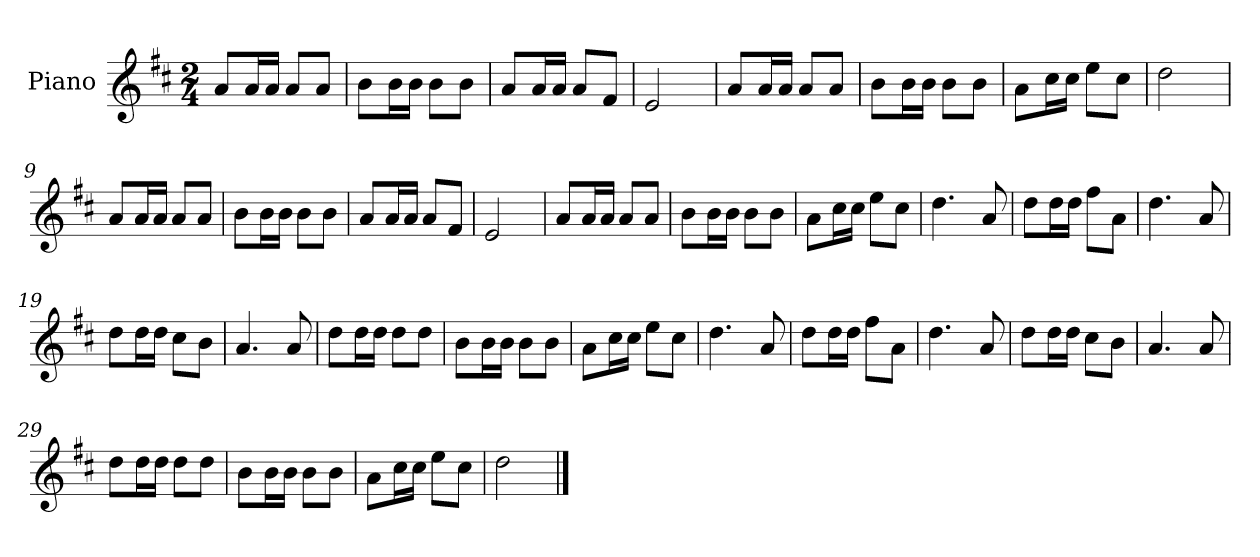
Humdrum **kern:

**kern
*part1
*staff1
*I"Piano
*I'Pno
*clefG2
*k[f#c#]
*M2/4
=1
8a/L
16a/L
16a/JJ
8a/L
8a/J
=2
8b\L
16b\L
16b\JJ
8b\L
8b\J
=3
8a/L
16a/L
16a/JJ
8a/L
8f#/J
=4
2e/
=5
8a/L
16a/L
16a/JJ
8a/L
8a/J
=6
8b\L
16b\L
16b\JJ
8b\L
8b\J
=7
8a\L
16cc#\L
16cc#\JJ
8ee\L
8cc#\J
=8
2dd\
=9
8a/L
16a/L
16a/JJ
8a/L
8a/J
=10
8b\L
16b\L
16b\JJ
8b\L
8b\J
=11
8a/L
16a/L
16a/JJ
8a/L
8f#/J
=12
2e/
=13
8a/L
16a/L
16a/JJ
8a/L
8a/J
=14
8b\L
16b\L
16b\JJ
8b\L
8b\J
=15
8a\L
16cc#\L
16cc#\JJ
8ee\L
8cc#\J
=16
4.dd\
8a/
=17
8dd\L
16dd\L
16dd\JJ
8ff#\L
8a\J
=18
4.dd\
8a/
=19
8dd\L
16dd\L
16dd\JJ
8cc#\L
8b\J
=20
4.a/
8a/
=21
8dd\L
16dd\L
16dd\JJ
8dd\L
8dd\J
=22
8b\L
16b\L
16b\JJ
8b\L
8b\J
=23
8a\L
16cc#\L
16cc#\JJ
8ee\L
8cc#\J
=24
4.dd\
8a/
=25
8dd\L
16dd\L
16dd\JJ
8ff#\L
8a\J
=26
4.dd\
8a/
=27
8dd\L
16dd\L
16dd\JJ
8cc#\L
8b\J
=28
4.a/
8a/
=29
8dd\L
16dd\L
16dd\JJ
8dd\L
8dd\J
=30
8b\L
16b\L
16b\JJ
8b\L
8b\J
=31
8a\L
16cc#\L
16cc#\JJ
8ee\L
8cc#\J
=32
2dd\
==
*-
